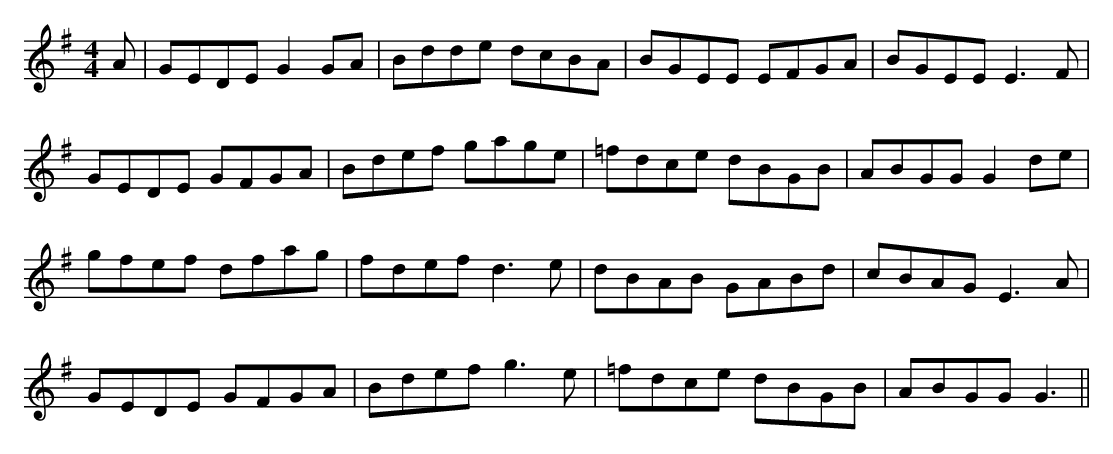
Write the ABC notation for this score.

X:1
M:4/4
K:G
A|GEDE G2GA|Bdde dcBA|BGEE EFGA|BGEE E3F|
GEDE GFGA|Bdef gage|=fdce dBGB|ABGGG2 de|
gfef dfag|fdef d3e|dBAB GABd|cBAG E3A|
GEDE GFGA|Bdef g3e|=fdce dBGB|ABGG G3||
